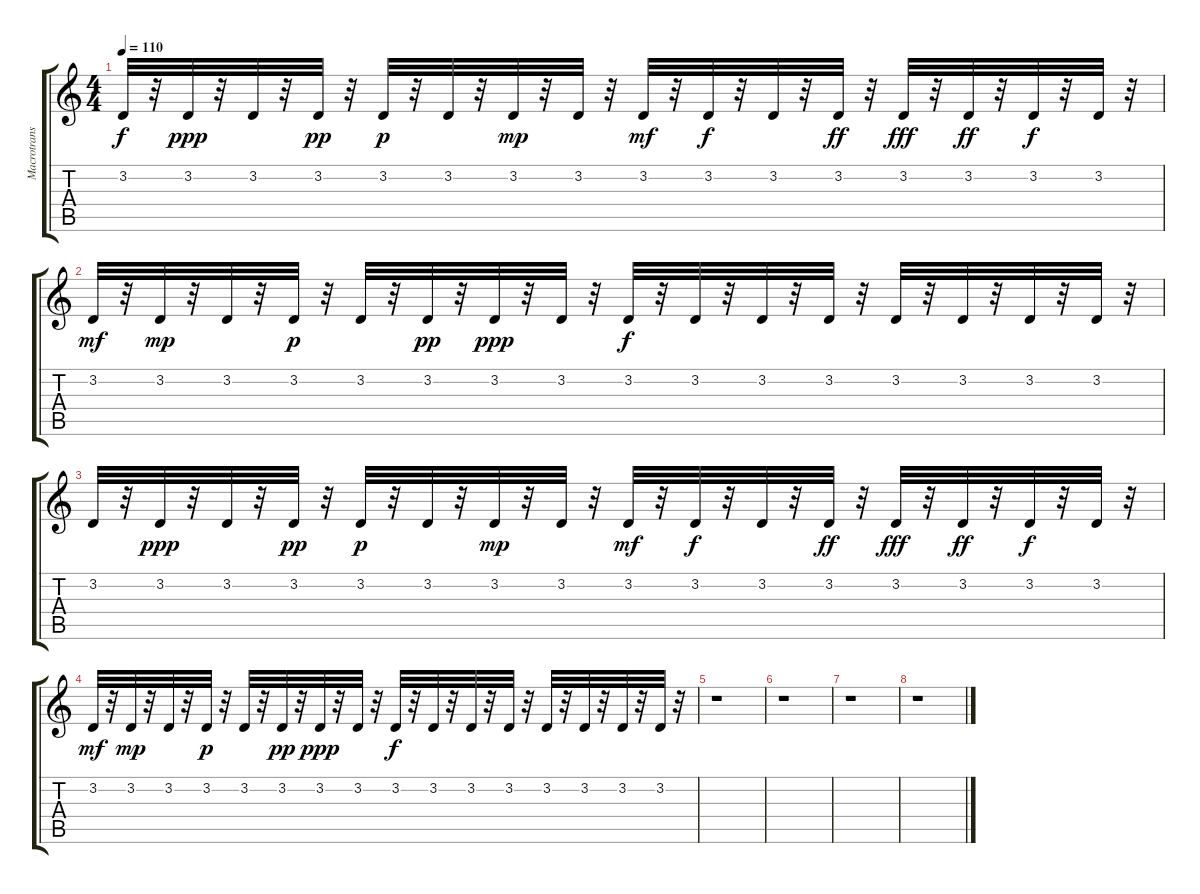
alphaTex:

\track ("Macrotrans" "Macrotrans") {instrument lead2sawtooth}
\staff {score tabs}
\tuning (E4 B3 G3 D3 A2 E2) {hide}
\ts (4 4)
\tempo 110
\clef g2
\ks c
3.2.32{dy f} r.32 3.2.32{dy ppp} r.32 3.2.32 r.32 3.2.32{dy pp} r.32 3.2.32{dy p} r.32 3.2.32 r.32 3.2.32{dy mp} r.32 3.2.32 r.32 3.2.32{dy mf} r.32 3.2.32{dy f} r.32 3.2.32 r.32 3.2.32{dy ff} r.32 3.2.32{dy fff} r.32 3.2.32{dy ff} r.32 3.2.32{dy f} r.32 3.2.32 r.32 |
3.2.32{dy mf} r.32 3.2.32{dy mp} r.32 3.2.32 r.32 3.2.32{dy p} r.32 3.2.32 r.32 3.2.32{dy pp} r.32 3.2.32{dy ppp} r.32 3.2.32 r.32 3.2.32{dy f} r.32 3.2.32 r.32 3.2.32 r.32 3.2.32 r.32 3.2.32 r.32 3.2.32 r.32 3.2.32 r.32 3.2.32 r.32 |
3.2.32 r.32 3.2.32{dy ppp} r.32 3.2.32 r.32 3.2.32{dy pp} r.32 3.2.32{dy p} r.32 3.2.32 r.32 3.2.32{dy mp} r.32 3.2.32 r.32 3.2.32{dy mf} r.32 3.2.32{dy f} r.32 3.2.32 r.32 3.2.32{dy ff} r.32 3.2.32{dy fff} r.32 3.2.32{dy ff} r.32 3.2.32{dy f} r.32 3.2.32 r.32 |
3.2.32{dy mf} r.32 3.2.32{dy mp} r.32 3.2.32 r.32 3.2.32{dy p} r.32 3.2.32 r.32 3.2.32{dy pp} r.32 3.2.32{dy ppp} r.32 3.2.32 r.32 3.2.32{dy f} r.32 3.2.32 r.32 3.2.32 r.32 3.2.32 r.32 3.2.32 r.32 3.2.32 r.32 3.2.32 r.32 3.2.32 r.32 |
r.1 |
r.1 |
r.1 |
r.1
